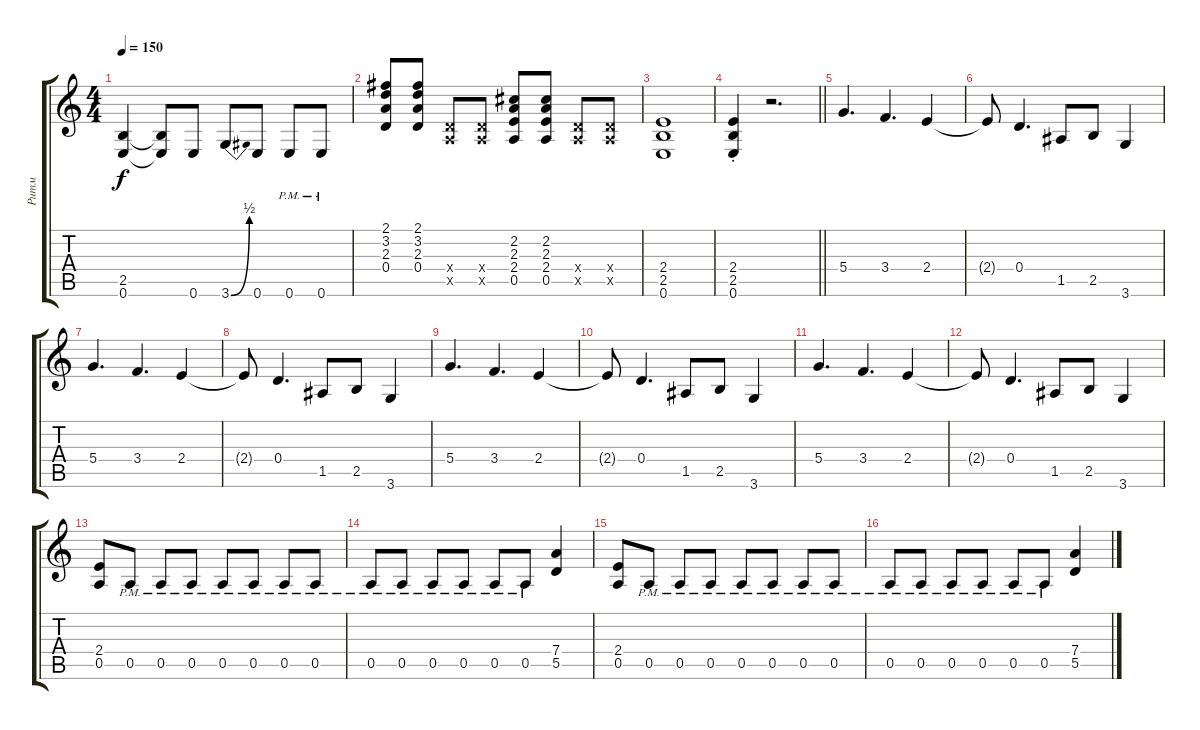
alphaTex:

\track ("Ритм" "Ритм") {instrument overdrivenguitar}
\staff {score tabs}
\tuning (E4 B3 G3 D3 A2 E2) {hide}
\ts (4 4)
\tempo 150
\clef g2
\ks c
(2.5 0.6).4{dy f} (2.5{t} 0.6{t}).8 0.6.8 3.6{be (bend 0 0 60 2)}.8 0.6.8 0.6{pm}.8 0.6{pm}.8 |
(2.1 3.2 2.3 0.4).8 (2.1 3.2 2.3 0.4).8 (0.4{x} 0.5{x}).8 (0.4{x} 0.5{x}).8 (2.2 2.3 2.4 0.5).8 (2.2 2.3 2.4 0.5).8 (0.4{x} 0.5{x}).8 (0.4{x} 0.5{x}).8 |
(2.4 2.5 0.6).1 |
\barLineRight lightlight
(2.4{st} 2.5{st} 0.6{st}).4 r.2{d} |
5.4.4{d} 3.4.4{d} 2.4.4 |
2.4{t}.8 0.4.4{d} 1.5.8 2.5.8 3.6.4 |
5.4.4{d} 3.4.4{d} 2.4.4 |
2.4{t}.8 0.4.4{d} 1.5.8 2.5.8 3.6.4 |
5.4.4{d} 3.4.4{d} 2.4.4 |
2.4{t}.8 0.4.4{d} 1.5.8 2.5.8 3.6.4 |
5.4.4{d} 3.4.4{d} 2.4.4 |
2.4{t}.8 0.4.4{d} 1.5.8 2.5.8 3.6.4 |
(2.4 0.5).8 0.5{pm}.8 0.5{pm}.8 0.5{pm}.8 0.5{pm}.8 0.5{pm}.8 0.5{pm}.8 0.5{pm}.8 |
0.5{pm}.8 0.5{pm}.8 0.5{pm}.8 0.5{pm}.8 0.5{pm}.8 0.5{pm}.8 (7.4 5.5).4 |
(2.4 0.5).8 0.5{pm}.8 0.5{pm}.8 0.5{pm}.8 0.5{pm}.8 0.5{pm}.8 0.5{pm}.8 0.5{pm}.8 |
0.5{pm}.8 0.5{pm}.8 0.5{pm}.8 0.5{pm}.8 0.5{pm}.8 0.5{pm}.8 (7.4 5.5).4
